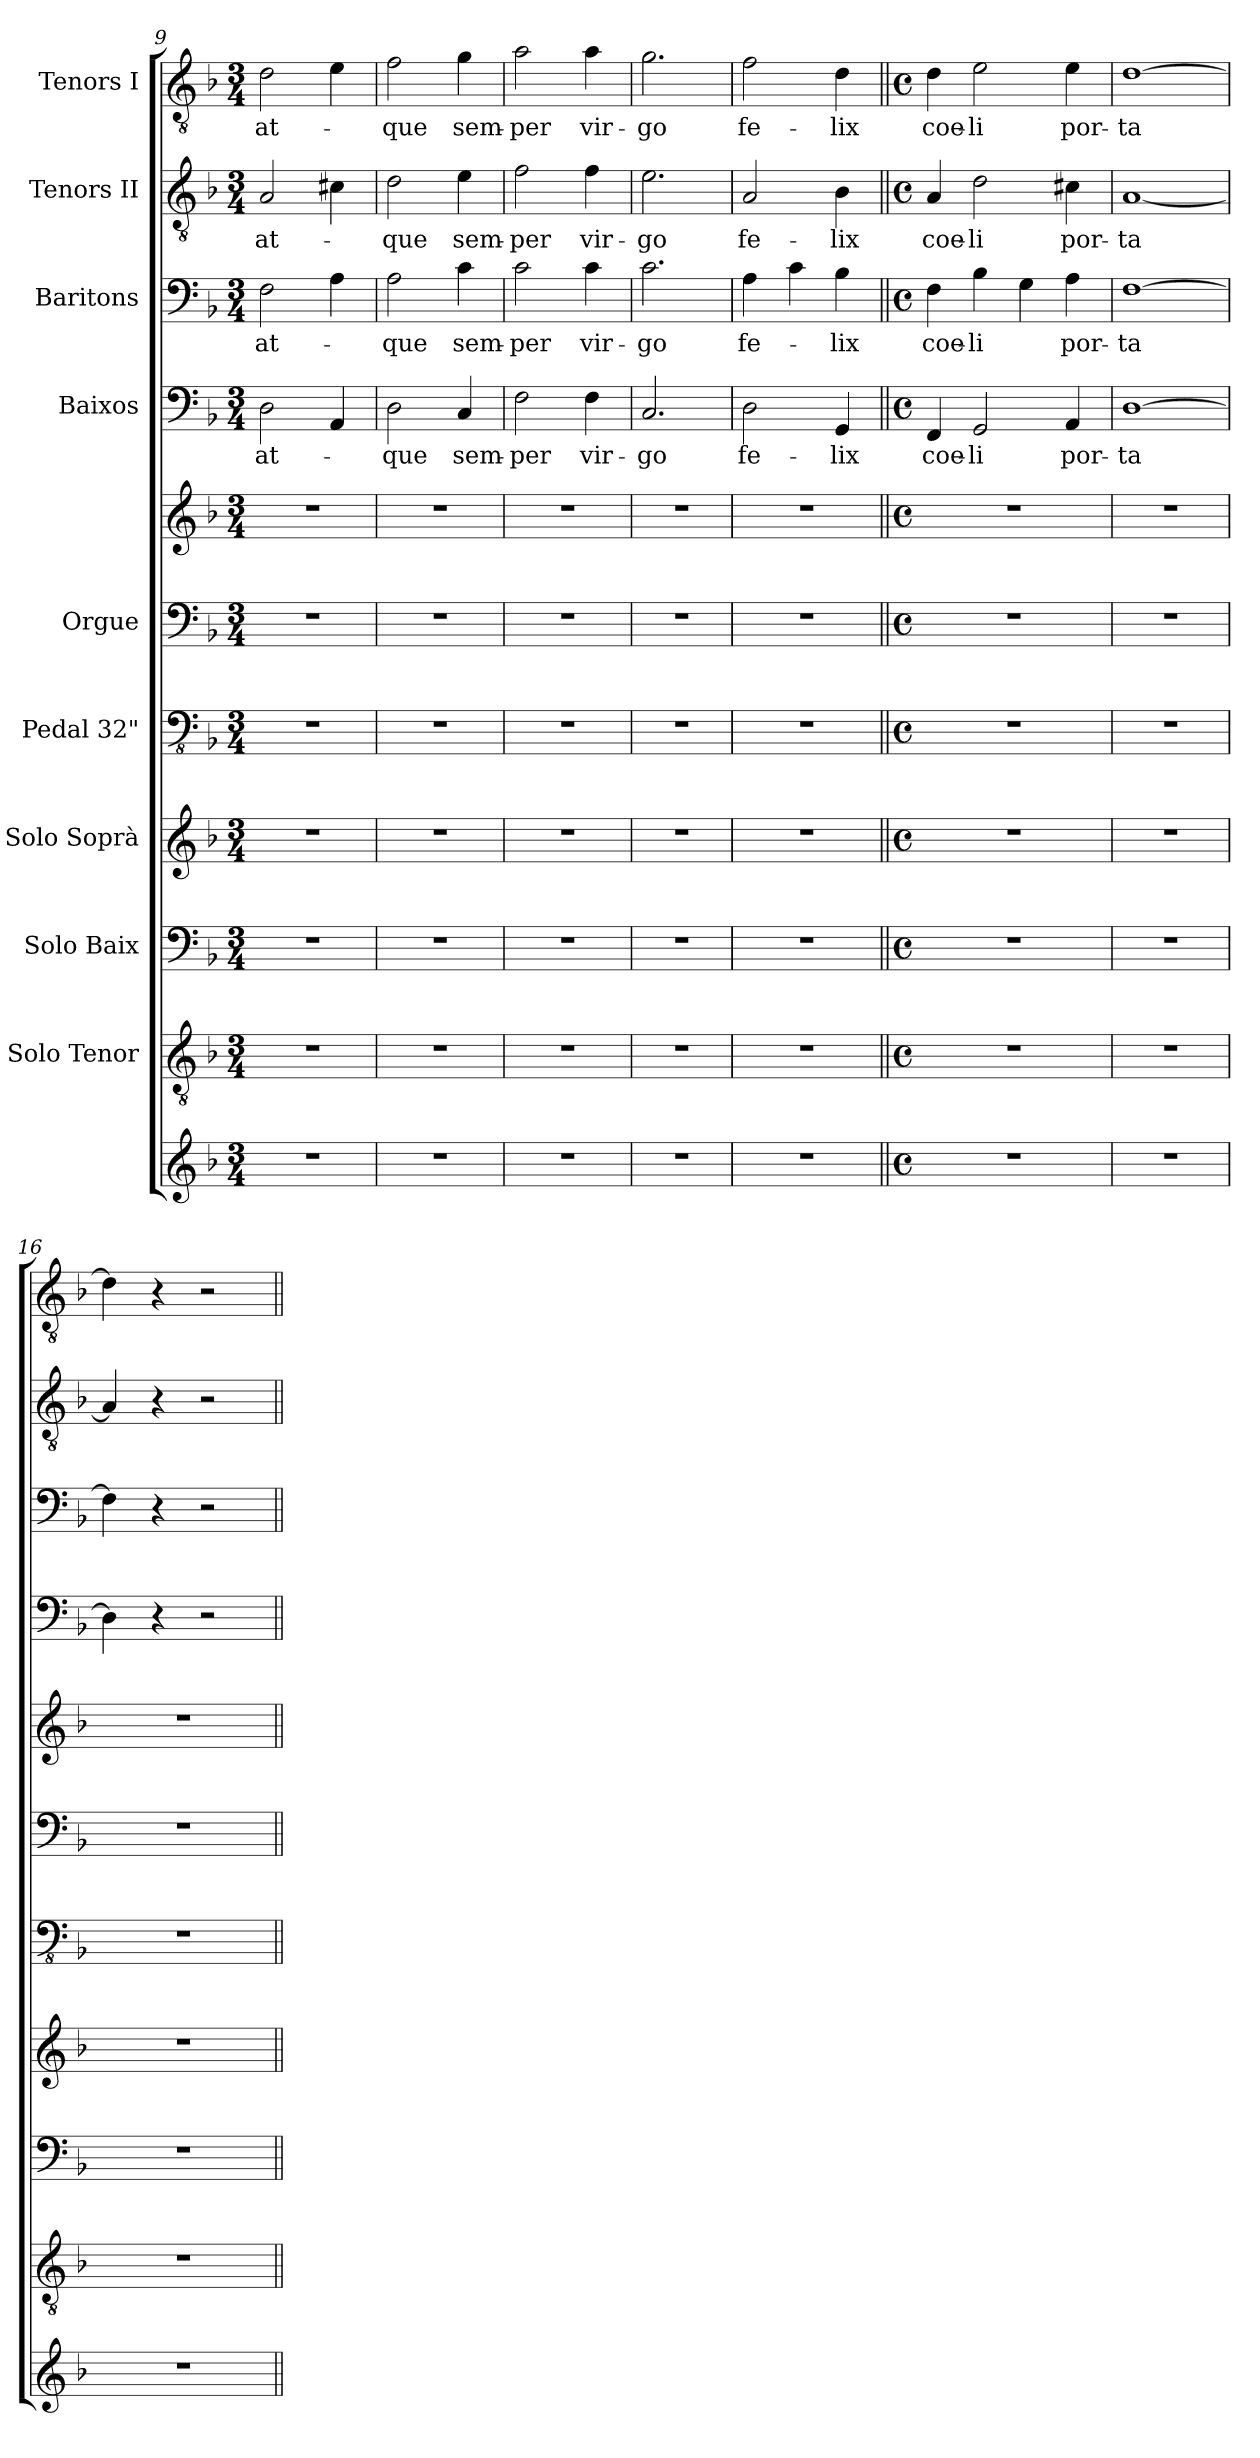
**kern	**kern	**kern	**kern	**kern	**kern	**kern	**kern	**text	**kern	**text	**kern	**text	**kern	**text
*part10	*part9	*part8	*part7	*part6	*part5	*part5	*part4	*part4	*part3	*part3	*part2	*part2	*part1	*part1
*staff11	*staff10	*staff9	*staff8	*staff7	*staff6	*staff5	*staff4	*staff4	*staff3	*staff3	*staff2	*staff2	*staff1	*staff1
*	*I"Solo Tenor	*I"Solo Baix	*I"Solo Soprà	*I"Pedal 32"	*I"Orgue	*	*I"Baixos	*	*I"Baritons	*	*I"Tenors II	*	*I"Tenors I	*
*clefG2	*clefGv2	*clefF4	*clefG2	*clefFv4	*clefF4	*clefG2	*clefF4	*	*clefF4	*	*clefGv2	*	*clefGv2	*
*k[b-]	*k[b-]	*k[b-]	*k[b-]	*k[b-]	*k[b-]	*k[b-]	*k[b-]	*	*k[b-]	*	*k[b-]	*	*k[b-]	*
*F:	*F:	*F:	*F:	*F:	*F:	*F:	*F:	*	*F:	*	*F:	*	*F:	*
*M3/4	*M3/4	*M3/4	*M3/4	*M3/4	*M3/4	*M3/4	*M3/4	*	*M3/4	*	*M3/4	*	*M3/4	*
=9	=9	=9	=9	=9	=9	=9	=9	=9	=9	=9	=9	=9	=9	=9
2.r	2.r	2.r	2.r	2.r	2.r	2.r	2D\	at-	2F\	at-	2A/	at-	2d\	at-
.	.	.	.	.	.	.	4AA/	.	4A\	.	4c#X\	.	4e\	.
=10	=10	=10	=10	=10	=10	=10	=10	=10	=10	=10	=10	=10	=10	=10
2.r	2.r	2.r	2.r	2.r	2.r	2.r	2D\	-que	2A\	-que	2d\	-que	2f\	-que
.	.	.	.	.	.	.	4C/	sem-	4c\	sem-	4e\	sem-	4g\	sem-
=11	=11	=11	=11	=11	=11	=11	=11	=11	=11	=11	=11	=11	=11	=11
2.r	2.r	2.r	2.r	2.r	2.r	2.r	2F\	-per	2c\	-per	2f\	-per	2a\	-per
.	.	.	.	.	.	.	4F\	vir-	4c\	vir-	4f\	vir-	4a\	vir-
=12	=12	=12	=12	=12	=12	=12	=12	=12	=12	=12	=12	=12	=12	=12
2.r	2.r	2.r	2.r	2.r	2.r	2.r	2.C/	-go	2.c\	-go	2.e\	-go	2.g\	-go
=13	=13	=13	=13	=13	=13	=13	=13	=13	=13	=13	=13	=13	=13	=13
2.r	2.r	2.r	2.r	2.r	2.r	2.r	2D\	fe-	4A\	fe-	2A/	fe-	2f\	fe-
.	.	.	.	.	.	.	.	.	4c\	.	.	.	.	.
.	.	.	.	.	.	.	4GG/	-lix	4B-\	-lix	4B-\	-lix	4d\	-lix
!!LO:PB:g=z
=14||	=14||	=14||	=14||	=14||	=14||	=14||	=14||	=14||	=14||	=14||	=14||	=14||	=14||	=14||
*M4/4	*M4/4	*M4/4	*M4/4	*M4/4	*M4/4	*M4/4	*M4/4	*	*M4/4	*	*M4/4	*	*M4/4	*
*met(c)	*met(c)	*met(c)	*met(c)	*met(c)	*met(c)	*met(c)	*met(c)	*	*met(c)	*	*met(c)	*	*met(c)	*
1r	1r	1r	1r	1r	1r	1r	4FF/	coe-	4F\	coe-	4A/	coe-	4d\	coe-
.	.	.	.	.	.	.	2GG/	-li	4B-\	-li	2d\	-li	2e\	-li
.	.	.	.	.	.	.	.	.	4G\	.	.	.	.	.
.	.	.	.	.	.	.	4AA/	por-	4A\	por-	4c#X\	por-	4e\	por-
=15	=15	=15	=15	=15	=15	=15	=15	=15	=15	=15	=15	=15	=15	=15
1r	1r	1r	1r	1r	1r	1r	[1D	-ta	[1F	-ta	[1A	-ta	[1d	-ta
=16	=16	=16	=16	=16	=16	=16	=16	=16	=16	=16	=16	=16	=16	=16
1r	1r	1r	1r	1r	1r	1r	4D\]	.	4F\]	.	4A/]	.	4d\]	.
.	.	.	.	.	.	.	4r	.	4r	.	4r	.	4r	.
.	.	.	.	.	.	.	2r	.	2r	.	2r	.	2r	.
=||	=||	=||	=||	=||	=||	=||	=||	=||	=||	=||	=||	=||	=||	=||
*-	*-	*-	*-	*-	*-	*-	*-	*-	*-	*-	*-	*-	*-	*-
